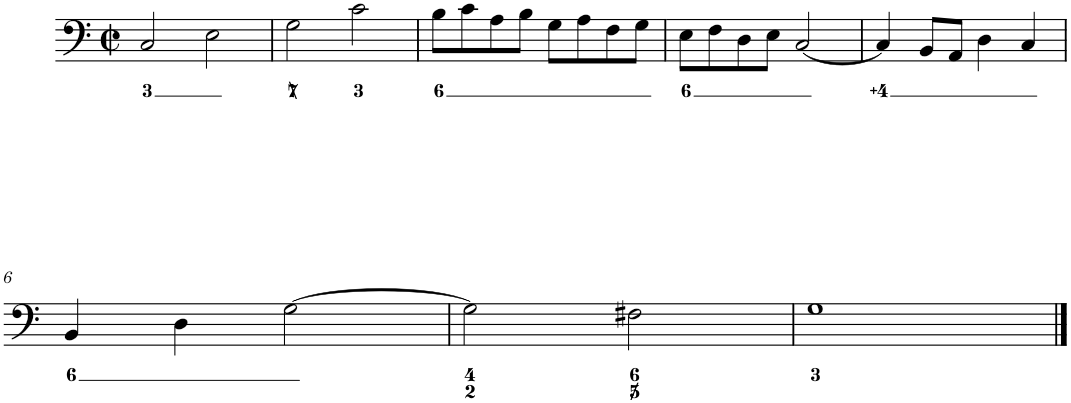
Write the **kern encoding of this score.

**kern
*part1
*staff1
*I"Piano
*I'Pno.
*clefF4
*k[]
*M2/2
*met(c|)
=1
2C/
2E\
=2
2G\
2c\
=3
8B\L
8c\
8A\
8B\J
8G\L
8A\
8F\
8G\J
=4
8E\L
8F\
8D\
8E\J
[2C/
=5
4C/]
8BB/L
8AA/J
4D\
4C/
!!LO:LB:g=z
=6
4BB/
4D\
[2G\
=7
2G\]
2F#X\
=8
1G
==
*-
